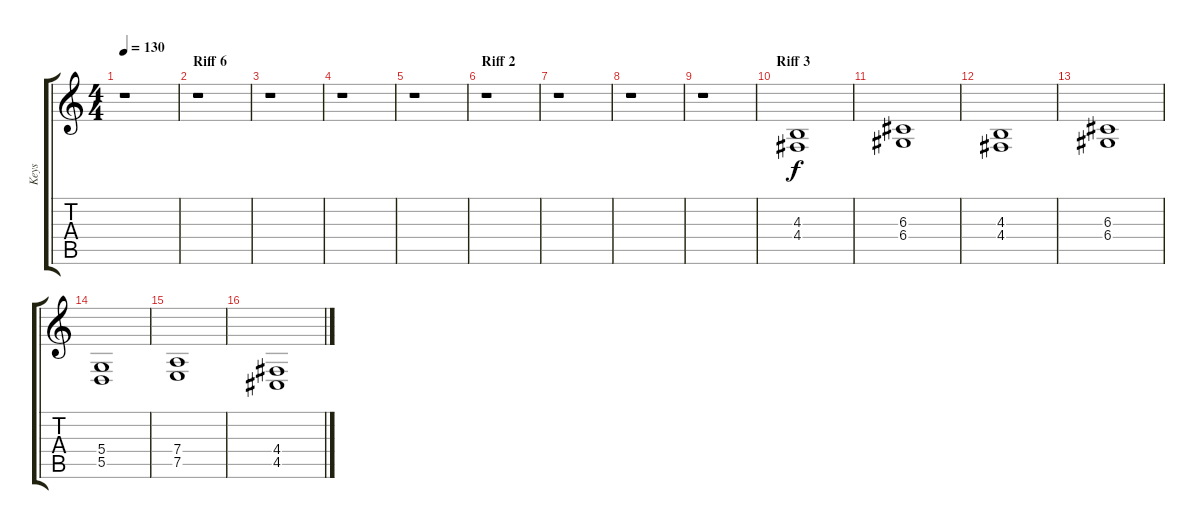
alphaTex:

\track ("Keys" "Keys") {instrument churchorgan}
\staff {score tabs}
\tuning (E4 B3 G3 D3 A2 E2) {hide}
\ts (4 4)
\tempo 130
\clef g2
\ks c
r.1{dy f} |
\section ("" "Riff 6")
r.1 |
r.1 |
r.1 |
r.1 |
\section ("" "Riff 2")
r.1 |
r.1 |
r.1 |
r.1 |
\section ("" "Riff 3")
(4.3 4.4).1 |
(6.3 6.4).1 |
(4.3 4.4).1 |
(6.3 6.4).1 |
(5.4 5.5).1 |
(7.4 7.5).1 |
(4.4 4.5).1
